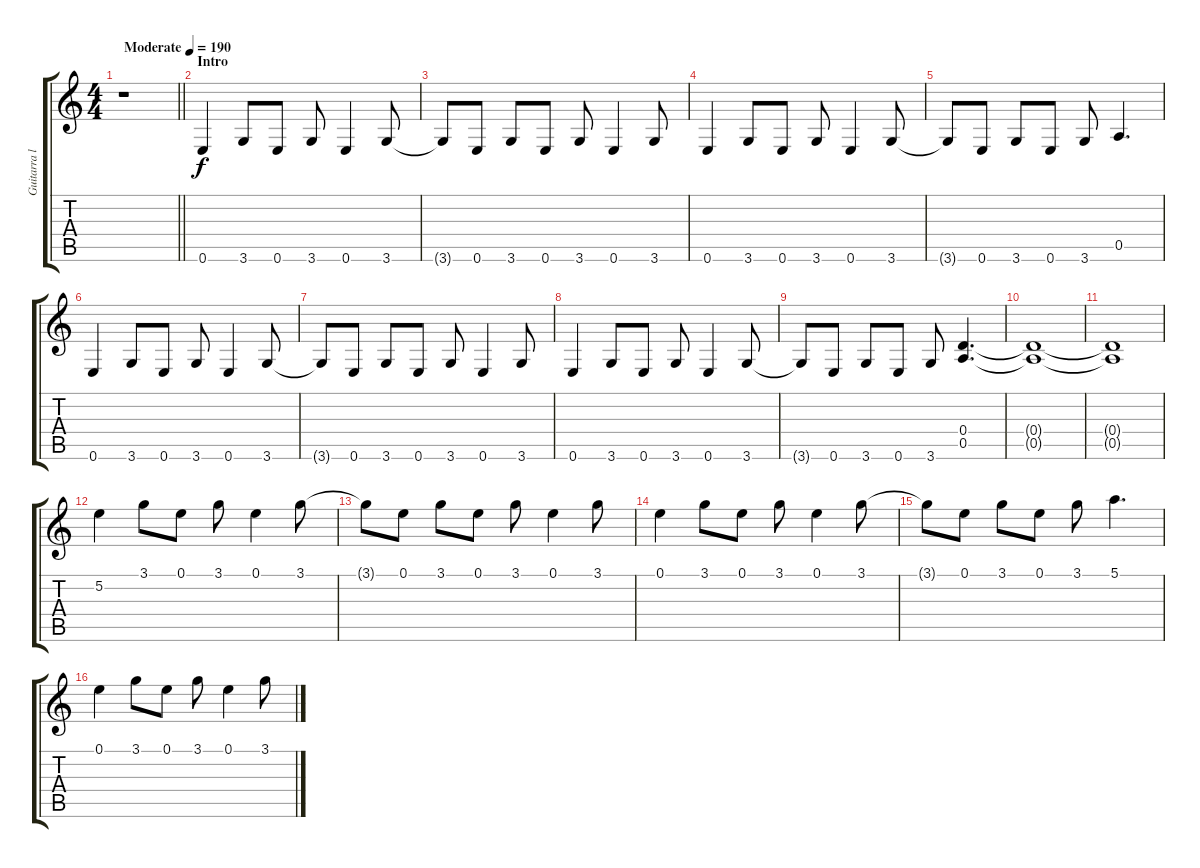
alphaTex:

\track ("Guitarra ll" "Guitarra l") {instrument distortionguitar}
\staff {score tabs}
\tuning (E4 B3 G3 D3 A2 E2) {hide}
\ts (4 4)
\tempo (190 "Moderate")
\clef g2
\barLineRight lightlight
\ks c
r.1{dy f instrument distortionguitar} |
\section ("" "Intro")
0.6.4 3.6.8 0.6.8 3.6.8 0.6.4 3.6.8 |
3.6{t}.8 0.6.8 3.6.8 0.6.8 3.6.8 0.6.4 3.6.8 |
0.6.4 3.6.8 0.6.8 3.6.8 0.6.4 3.6.8 |
3.6{t}.8 0.6.8 3.6.8 0.6.8 3.6.8 0.5.4{d} |
0.6.4 3.6.8 0.6.8 3.6.8 0.6.4 3.6.8 |
3.6{t}.8 0.6.8 3.6.8 0.6.8 3.6.8 0.6.4 3.6.8 |
0.6.4 3.6.8 0.6.8 3.6.8 0.6.4 3.6.8 |
3.6{t}.8 0.6.8 3.6.8 0.6.8 3.6.8 (0.4 0.5).4{d} |
(0.4{t} 0.5{t}).1 |
(0.4{t} 0.5{t}).1 |
5.2.4 3.1.8 0.1.8 3.1.8 0.1.4 3.1.8 |
3.1{t}.8 0.1.8 3.1.8 0.1.8 3.1.8 0.1.4 3.1.8 |
0.1.4 3.1.8 0.1.8 3.1.8 0.1.4 3.1.8 |
3.1{t}.8 0.1.8 3.1.8 0.1.8 3.1.8 5.1.4{d} |
0.1.4 3.1.8 0.1.8 3.1.8 0.1.4 3.1.8
